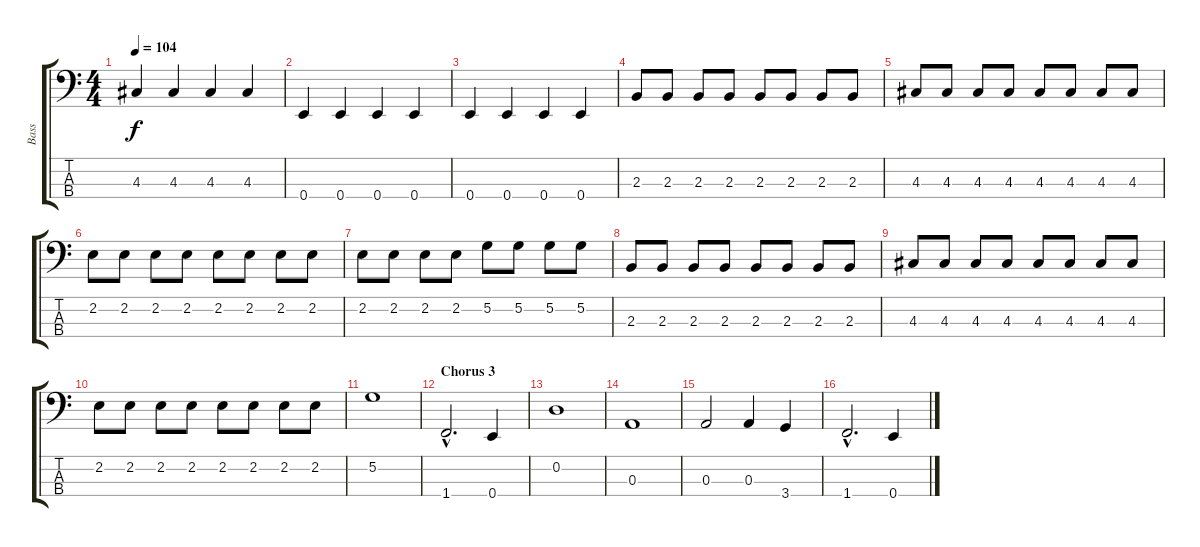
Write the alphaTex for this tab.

\track ("Bass" "Bass") {instrument electricbassfinger}
\staff {score tabs}
\tuning (G2 D2 A1 E1) {hide}
\ts (4 4)
\tempo 104
\clef f4
\ks c
4.3.4{dy f} 4.3.4 4.3.4 4.3.4 |
0.4.4 0.4.4 0.4.4 0.4.4 |
0.4.4 0.4.4 0.4.4 0.4.4 |
2.3.8 2.3.8 2.3.8 2.3.8 2.3.8 2.3.8 2.3.8 2.3.8 |
4.3.8 4.3.8 4.3.8 4.3.8 4.3.8 4.3.8 4.3.8 4.3.8 |
2.2.8 2.2.8 2.2.8 2.2.8 2.2.8 2.2.8 2.2.8 2.2.8 |
2.2.8 2.2.8 2.2.8 2.2.8 5.2.8 5.2.8 5.2.8 5.2.8 |
2.3.8 2.3.8 2.3.8 2.3.8 2.3.8 2.3.8 2.3.8 2.3.8 |
4.3.8 4.3.8 4.3.8 4.3.8 4.3.8 4.3.8 4.3.8 4.3.8 |
2.2.8 2.2.8 2.2.8 2.2.8 2.2.8 2.2.8 2.2.8 2.2.8 |
5.2.1 |
\section ("" "Chorus 3")
1.4{hac}.2{d} 0.4.4 |
0.2.1 |
0.3.1 |
0.3.2 0.3.4 3.4.4 |
1.4{hac}.2{d} 0.4.4
